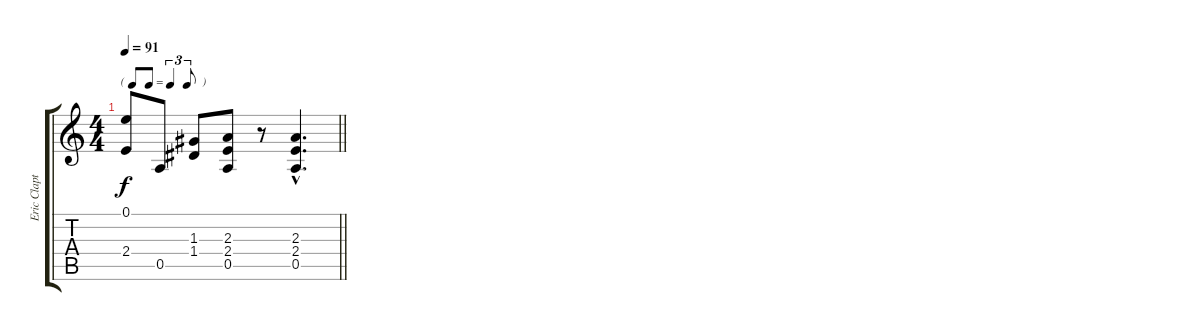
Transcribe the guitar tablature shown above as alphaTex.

\track ("Eric Clapton Guitar" "Eric Clapt") {instrument acousticguitarnylon}
\staff {score tabs}
\tuning (E4 B3 G3 D3 A2 E2) {hide}
\ts (4 4)
\tf triplet8th
\tempo 91
\clef g2
\barLineRight lightlight
\ks c
(0.1 2.4).8{dy f} 0.5.8 (1.3 1.4).8 (2.3 2.4 0.5).8 r.8 (2.3{hac} 2.4{hac} 0.5{hac}).4{d}
